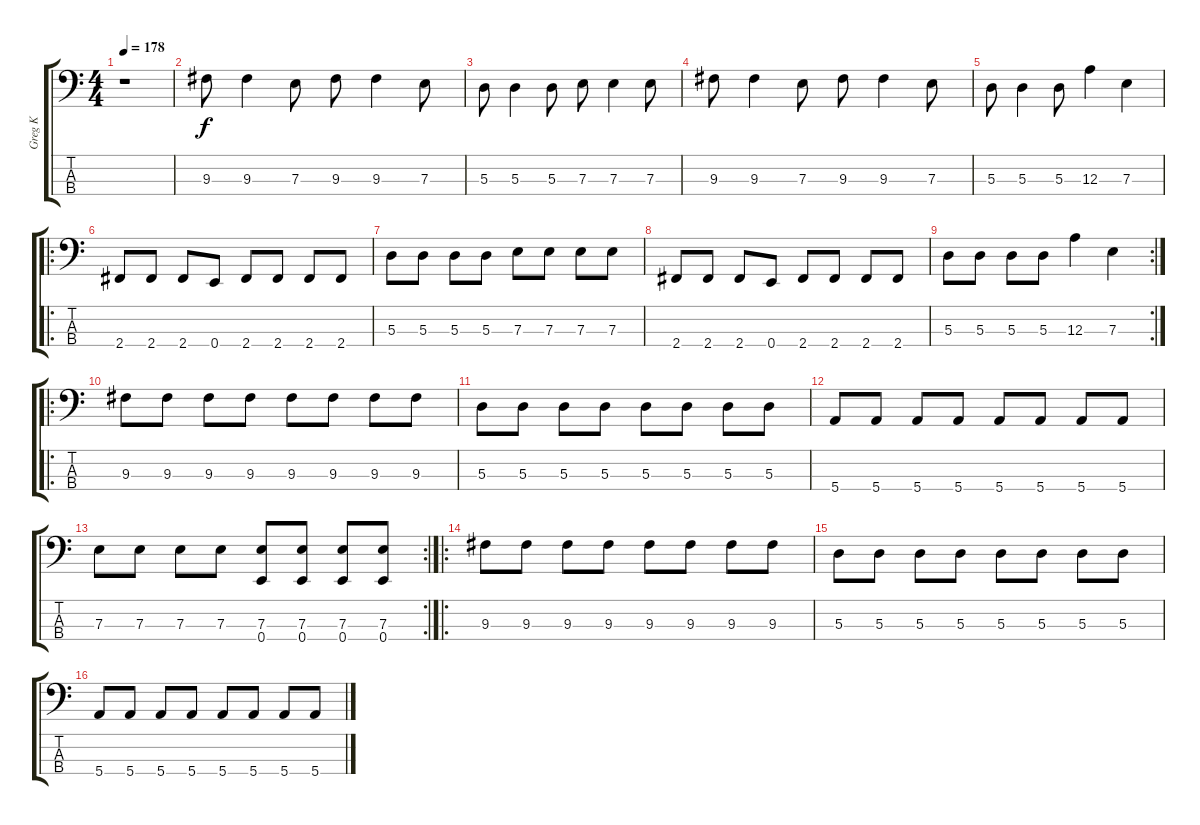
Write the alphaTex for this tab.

\track ("Greg K" "Greg K") {instrument electricbasspick}
\staff {score tabs}
\tuning (G2 D2 A1 E1) {hide}
\ts (4 4)
\tempo 178
\clef f4
\ks c
r.1{dy f instrument electricbasspick} |
9.3.8 9.3.4 7.3.8 9.3.8 9.3.4 7.3.8 |
5.3.8 5.3.4 5.3.8 7.3.8 7.3.4 7.3.8 |
9.3.8 9.3.4 7.3.8 9.3.8 9.3.4 7.3.8 |
5.3.8 5.3.4 5.3.8 12.3.4 7.3.4 |
\ro
2.4.8 2.4.8 2.4.8 0.4.8 2.4.8 2.4.8 2.4.8 2.4.8 |
5.3.8 5.3.8 5.3.8 5.3.8 7.3.8 7.3.8 7.3.8 7.3.8 |
2.4.8 2.4.8 2.4.8 0.4.8 2.4.8 2.4.8 2.4.8 2.4.8 |
\rc 2
5.3.8 5.3.8 5.3.8 5.3.8 12.3.4 7.3.4 |
\ro
9.3.8 9.3.8 9.3.8 9.3.8 9.3.8 9.3.8 9.3.8 9.3.8 |
5.3.8 5.3.8 5.3.8 5.3.8 5.3.8 5.3.8 5.3.8 5.3.8 |
5.4.8 5.4.8 5.4.8 5.4.8 5.4.8 5.4.8 5.4.8 5.4.8 |
\rc 2
7.3.8 7.3.8 7.3.8 7.3.8 (7.3 0.4).8 (7.3 0.4).8 (7.3 0.4).8 (7.3 0.4).8 |
\ro
9.3.8 9.3.8 9.3.8 9.3.8 9.3.8 9.3.8 9.3.8 9.3.8 |
5.3.8 5.3.8 5.3.8 5.3.8 5.3.8 5.3.8 5.3.8 5.3.8 |
5.4.8 5.4.8 5.4.8 5.4.8 5.4.8 5.4.8 5.4.8 5.4.8
